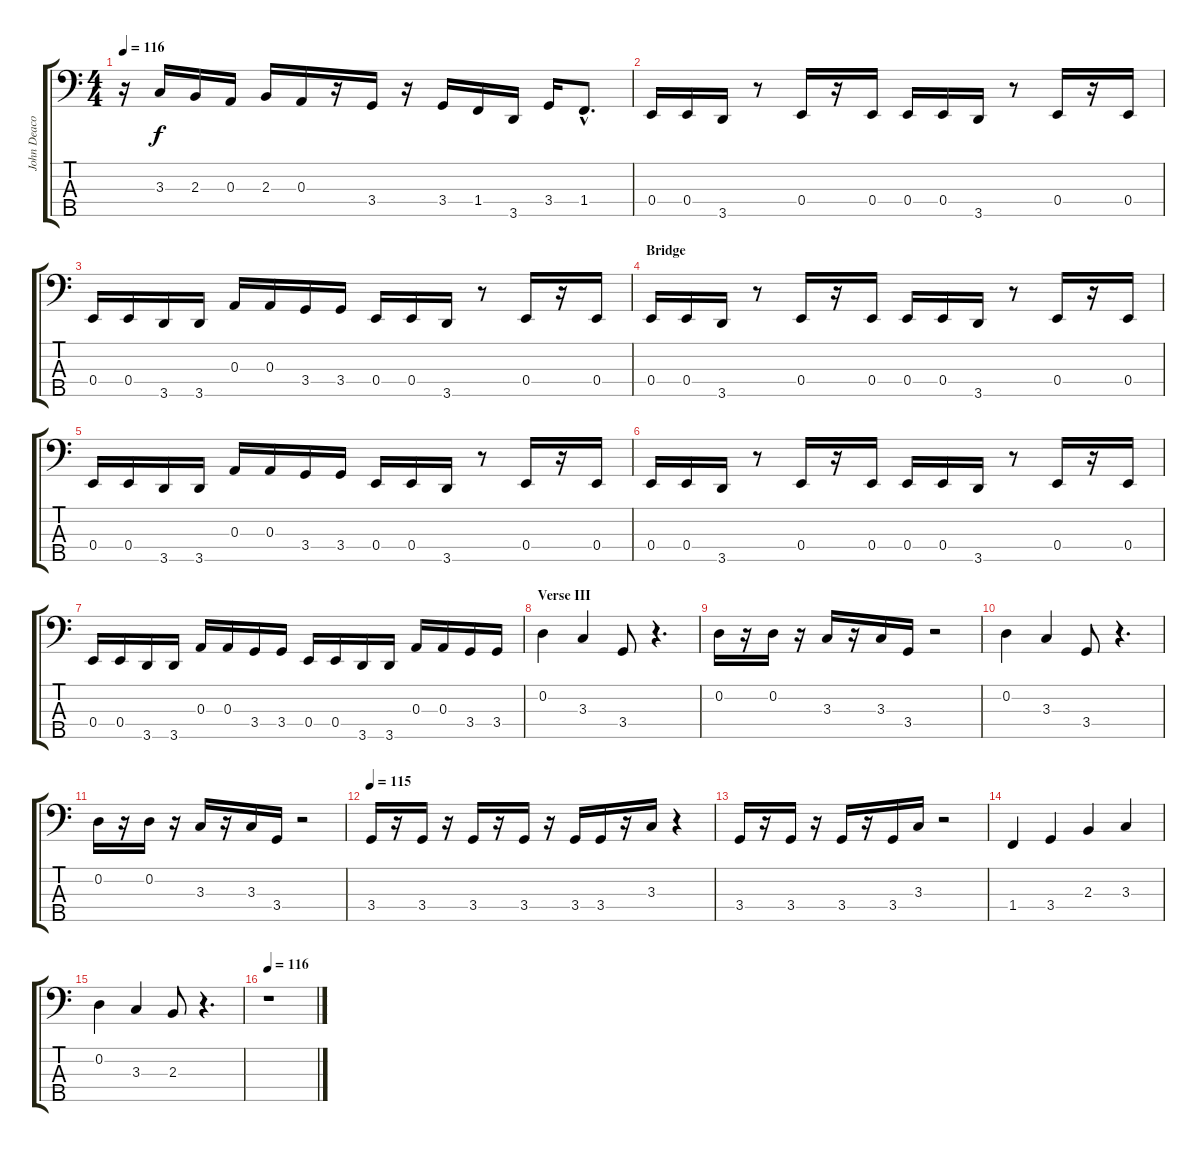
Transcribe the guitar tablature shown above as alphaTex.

\track ("John Deacon" "John Deaco") {instrument synthbass1}
\staff {score tabs}
\tuning (G2 D2 A1 E1 B0) {hide}
\ts (4 4)
\tempo 116
\clef f4
\ks c
r.16{dy f} 3.3.16 2.3.16 0.3.16 2.3.16 0.3.16 r.16 3.4.16 r.16 3.4.16 1.4.16 3.5.16 3.4.16 1.4{hac}.8{d} |
0.4.16 0.4.16 3.5.16 r.8 0.4.16 r.16 0.4.16 0.4.16 0.4.16 3.5.16 r.8 0.4.16 r.16 0.4.16 |
0.4.16 0.4.16 3.5.16 3.5.16 0.3.16 0.3.16 3.4.16 3.4.16 0.4.16 0.4.16 3.5.16 r.8 0.4.16 r.16 0.4.16 |
\section ("" "Bridge")
0.4.16 0.4.16 3.5.16 r.8 0.4.16 r.16 0.4.16 0.4.16 0.4.16 3.5.16 r.8 0.4.16 r.16 0.4.16 |
0.4.16 0.4.16 3.5.16 3.5.16 0.3.16 0.3.16 3.4.16 3.4.16 0.4.16 0.4.16 3.5.16 r.8 0.4.16 r.16 0.4.16 |
0.4.16 0.4.16 3.5.16 r.8 0.4.16 r.16 0.4.16 0.4.16 0.4.16 3.5.16 r.8 0.4.16 r.16 0.4.16 |
0.4.16 0.4.16 3.5.16 3.5.16 0.3.16 0.3.16 3.4.16 3.4.16 0.4.16 0.4.16 3.5.16 3.5.16 0.3.16 0.3.16 3.4.16 3.4.16 |
\section ("" "Verse III")
0.2.4 3.3.4 3.4.8 r.4{d} |
0.2.16 r.16 0.2.16 r.16 3.3.16 r.16 3.3.16 3.4.16 r.2 |
0.2.4 3.3.4 3.4.8 r.4{d} |
0.2.16 r.16 0.2.16 r.16 3.3.16 r.16 3.3.16 3.4.16 r.2 |
\tempo 115
3.4.16 r.16 3.4.16 r.16 3.4.16 r.16 3.4.16 r.16 3.4.16 3.4.16 r.16 3.3.16 r.4 |
3.4.16 r.16 3.4.16 r.16 3.4.16 r.16 3.4.16 3.3.16 r.2 |
1.4.4 3.4.4 2.3.4 3.3.4 |
0.2.4 3.3.4 2.3.8 r.4{d} |
\tempo 116
r.1
